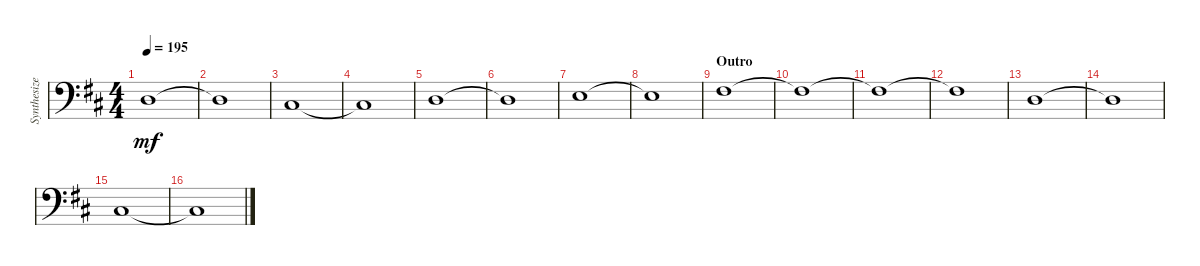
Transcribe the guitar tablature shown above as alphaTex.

\track ("Synthesizer (Staff 2)" "Synthesize") {instrument fx3crystal}
\staff {score}
\tuning (E4 B3 G3 D3 A2 E2 B1) {hide}
\ts (4 4)
\tempo 195
\clef f4
\ks bminor
0.4.1{dy mf} |
0.4{t}.1 |
4.5.1 |
4.5{t}.1 |
0.4.1 |
0.4{t}.1 |
2.4.1 |
2.4{t}.1 |
\section ("" "Outro")
4.4.1 |
4.4{t}.1 |
4.4{t}.1 |
4.4{t}.1 |
0.4.1 |
0.4{t}.1 |
4.5.1 |
4.5{t}.1
